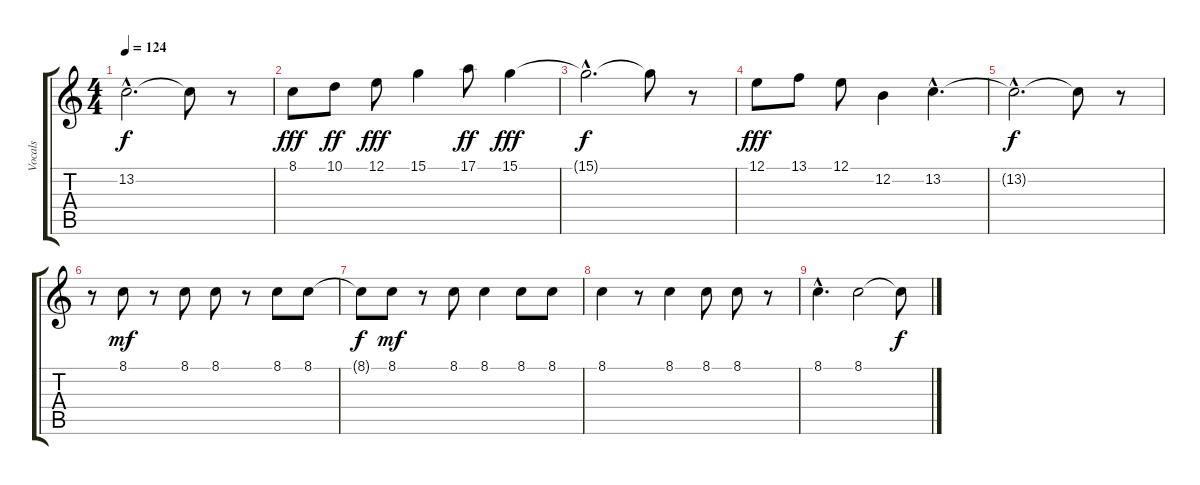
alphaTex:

\track ("Vocals" "Vocals") {instrument tenorsax}
\staff {score tabs}
\tuning (E4 B3 G3 D3 A2 E2) {hide}
\ts (4 4)
\tempo 124
\clef g2
\ks c
13.2{hac t}.2{d dy f} 13.2{t}.8 r.8 |
8.1.8{dy fff} 10.1.8{dy ff} 12.1.8{dy fff} 15.1.4 17.1.8{dy ff} 15.1.4{dy fff} |
15.1{hac t}.2{d dy f} 15.1{t}.8 r.8 |
12.1.8{dy fff} 13.1.8 12.1.8 12.2.4 13.2{hac}.4{d} |
13.2{hac t}.2{d dy f} 13.2{t}.8 r.8 |
r.8 8.1.8{dy mf} r.8 8.1.8 8.1.8 r.8 8.1.8 8.1.8 |
8.1{t}.8{dy f} 8.1.8{dy mf} r.8 8.1.8 8.1.4 8.1.8 8.1.8 |
8.1.4 r.8 8.1.4 8.1.8 8.1.8 r.8 |
8.1{hac}.4{d} 8.1.2 8.1{t}.8{dy f}
